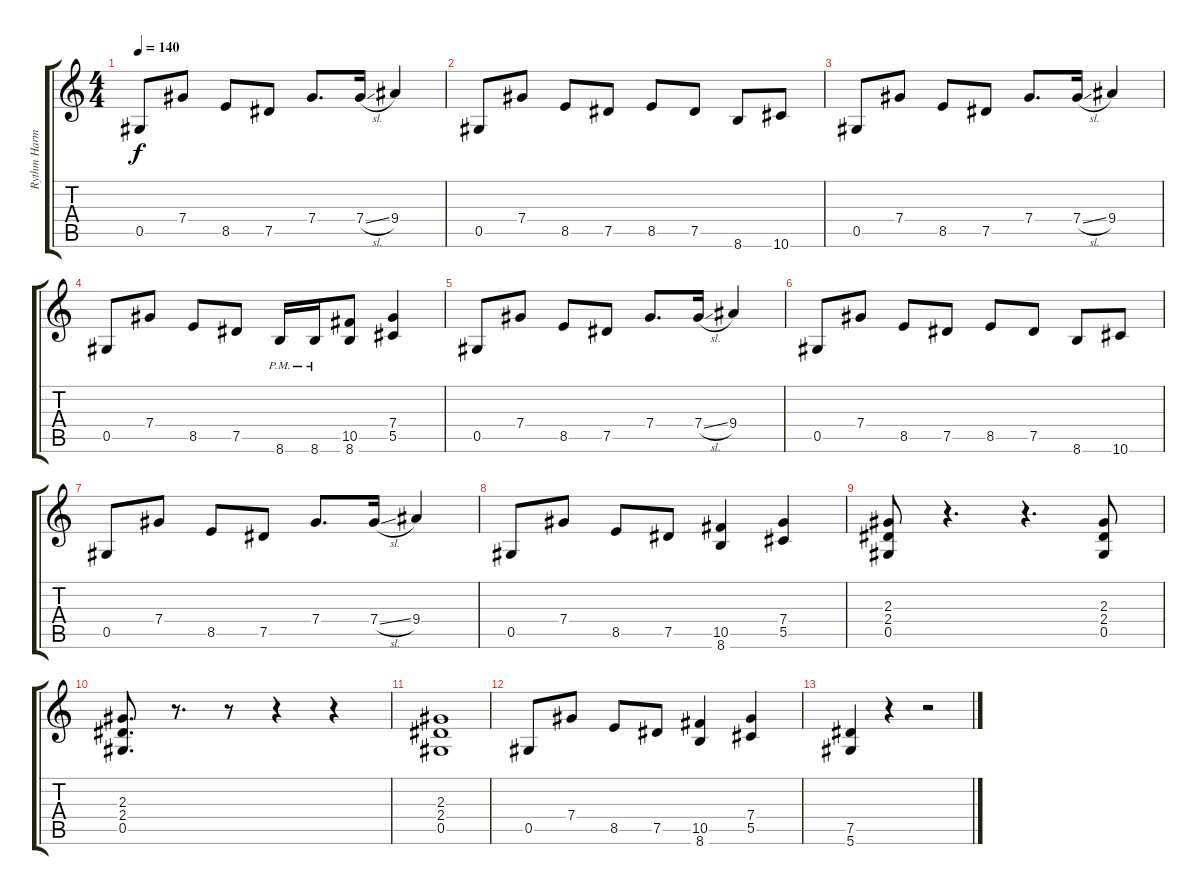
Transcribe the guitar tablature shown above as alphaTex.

\track ("Rythm Harmony" "Rythm Harm") {instrument distortionguitar}
\staff {score tabs}
\tuning (Eb4 Bb3 Gb3 Db3 Ab2 Eb2) {hide}
\ts (4 4)
\tempo 140
\clef g2
\ks c
0.5.8{dy f} 7.4.8 8.5.8 7.5.8 7.4.8{d} 7.4{sl}.16 9.4.4 |
0.5.8 7.4.8 8.5.8 7.5.8 8.5.8 7.5.8 8.6.8 10.6.8 |
0.5.8 7.4.8 8.5.8 7.5.8 7.4.8{d} 7.4{sl}.16 9.4.4 |
0.5.8 7.4.8 8.5.8 7.5.8 8.6{pm}.16 8.6{pm}.16 (10.5 8.6).8 (7.4 5.5).4 |
0.5.8 7.4.8 8.5.8 7.5.8 7.4.8{d} 7.4{sl}.16 9.4.4 |
0.5.8 7.4.8 8.5.8 7.5.8 8.5.8 7.5.8 8.6.8 10.6.8 |
0.5.8 7.4.8 8.5.8 7.5.8 7.4.8{d} 7.4{sl}.16 9.4.4 |
0.5.8 7.4.8 8.5.8 7.5.8 (10.5 8.6).4 (7.4 5.5).4 |
(2.3 2.4 0.5).8 r.4{d} r.4{d} (2.3 2.4 0.5).8 |
(2.3 2.4 0.5).8{d} r.8{d} r.8 r.4 r.4 |
(2.3 2.4 0.5).1 |
0.5.8 7.4.8 8.5.8 7.5.8 (10.5 8.6).4 (7.4 5.5).4 |
(7.5 5.6).4 r.4 r.2
